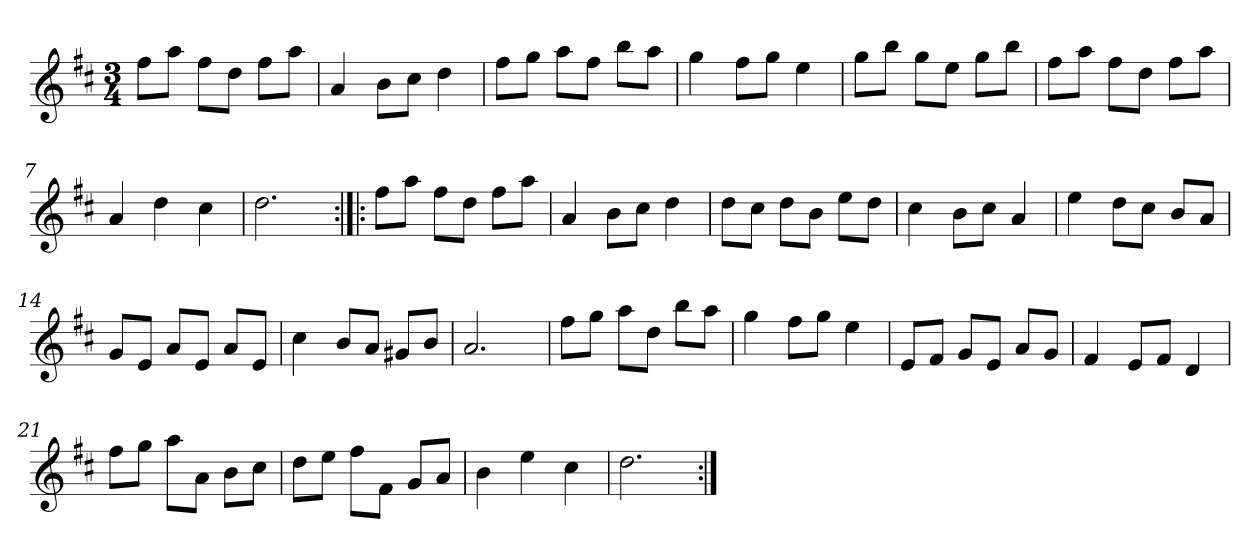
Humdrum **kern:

**kern
*part1
*staff1
*clefG2
*k[f#c#]
*D:
*M3/4
*MM120
=1
8ff#\L
8aa\J
8ff#\L
8dd\J
8ff#\L
8aa\J
=2
4a
8b\L
8cc#\J
4dd
=3
8ff#\L
8gg\J
8aa\L
8ff#\J
8bb\L
8aa\J
=4
4gg
8ff#\L
8gg\J
4ee
=5
8gg\L
8bb\J
8gg\L
8ee\J
8gg\L
8bb\J
=6
8ff#\L
8aa\J
8ff#\L
8dd\J
8ff#\L
8aa\J
=7
4a
4dd
4cc#
=8
2.dd
=9:|!|:
8ff#\L
8aa\J
8ff#\L
8dd\J
8ff#\L
8aa\J
=10
4a
8b\L
8cc#\J
4dd
=11
8dd\L
8cc#\J
8dd\L
8b\J
8ee\L
8dd\J
=12
4cc#
8b\L
8cc#\J
4a
=13
4ee
8dd\L
8cc#\J
8b/L
8a/J
=14
8g/L
8e/J
8a/L
8e/J
8a/L
8e/J
=15
4cc#
8b/L
8a/J
8g#X/L
8b/J
=16
2.a
=17
8ff#\L
8gg\J
8aa\L
8dd\J
8bb\L
8aa\J
=18
4gg
8ff#\L
8gg\J
4ee
=19
8e/L
8f#/J
8g/L
8e/J
8a/L
8g/J
=20
4f#
8e/L
8f#/J
4d
=21
8ff#\L
8gg\J
8aa\L
8a\J
8b\L
8cc#\J
=22
8dd\L
8ee\J
8ff#\L
8f#\J
8g/L
8a/J
=23
4b
4ee
4cc#
=24
2.dd
=:|!
*-
